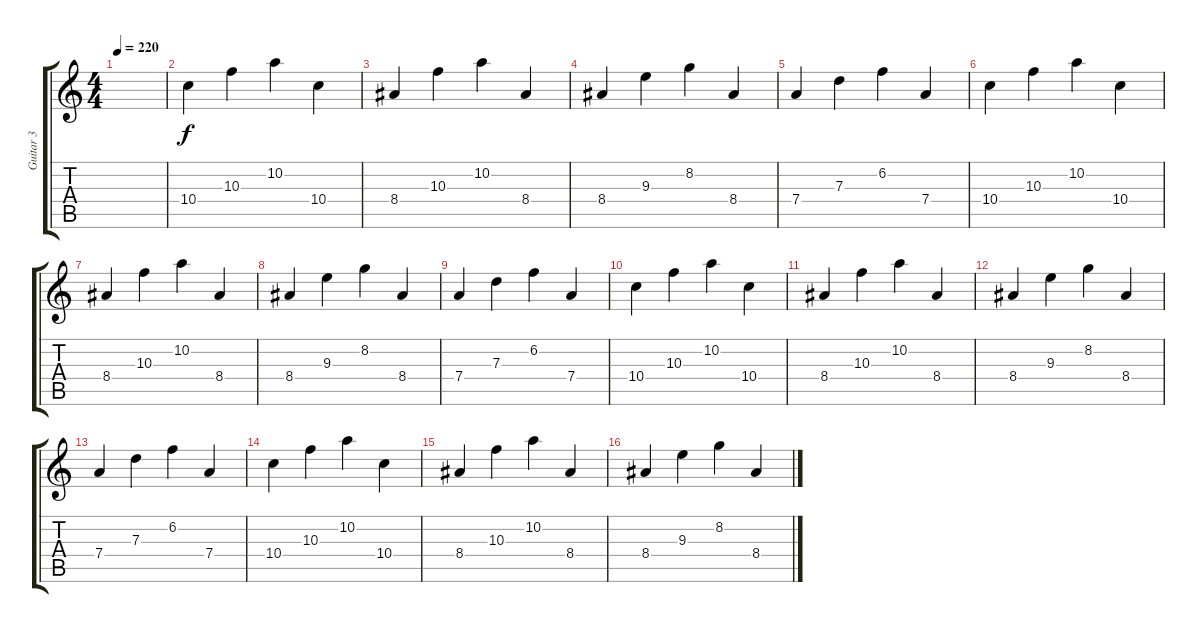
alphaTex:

\track ("Guitar 3" "Guitar 3") {instrument electricguitarclean}
\staff {score tabs}
\tuning (E4 B3 G3 D3 A2 E2) {hide}
\ts (4 4)
\tempo 220
\clef g2
\ks c
|
10.4.4 10.3.4 10.2.4 10.4.4 |
8.4.4 10.3.4 10.2.4 8.4.4 |
8.4.4 9.3.4 8.2.4 8.4.4 |
7.4.4 7.3.4 6.2.4 7.4.4 |
10.4.4 10.3.4 10.2.4 10.4.4 |
8.4.4 10.3.4 10.2.4 8.4.4 |
8.4.4 9.3.4 8.2.4 8.4.4 |
7.4.4 7.3.4 6.2.4 7.4.4 |
10.4.4 10.3.4 10.2.4 10.4.4 |
8.4.4 10.3.4 10.2.4 8.4.4 |
8.4.4 9.3.4 8.2.4 8.4.4 |
7.4.4 7.3.4 6.2.4 7.4.4 |
10.4.4 10.3.4 10.2.4 10.4.4 |
8.4.4 10.3.4 10.2.4 8.4.4 |
8.4.4 9.3.4 8.2.4 8.4.4
